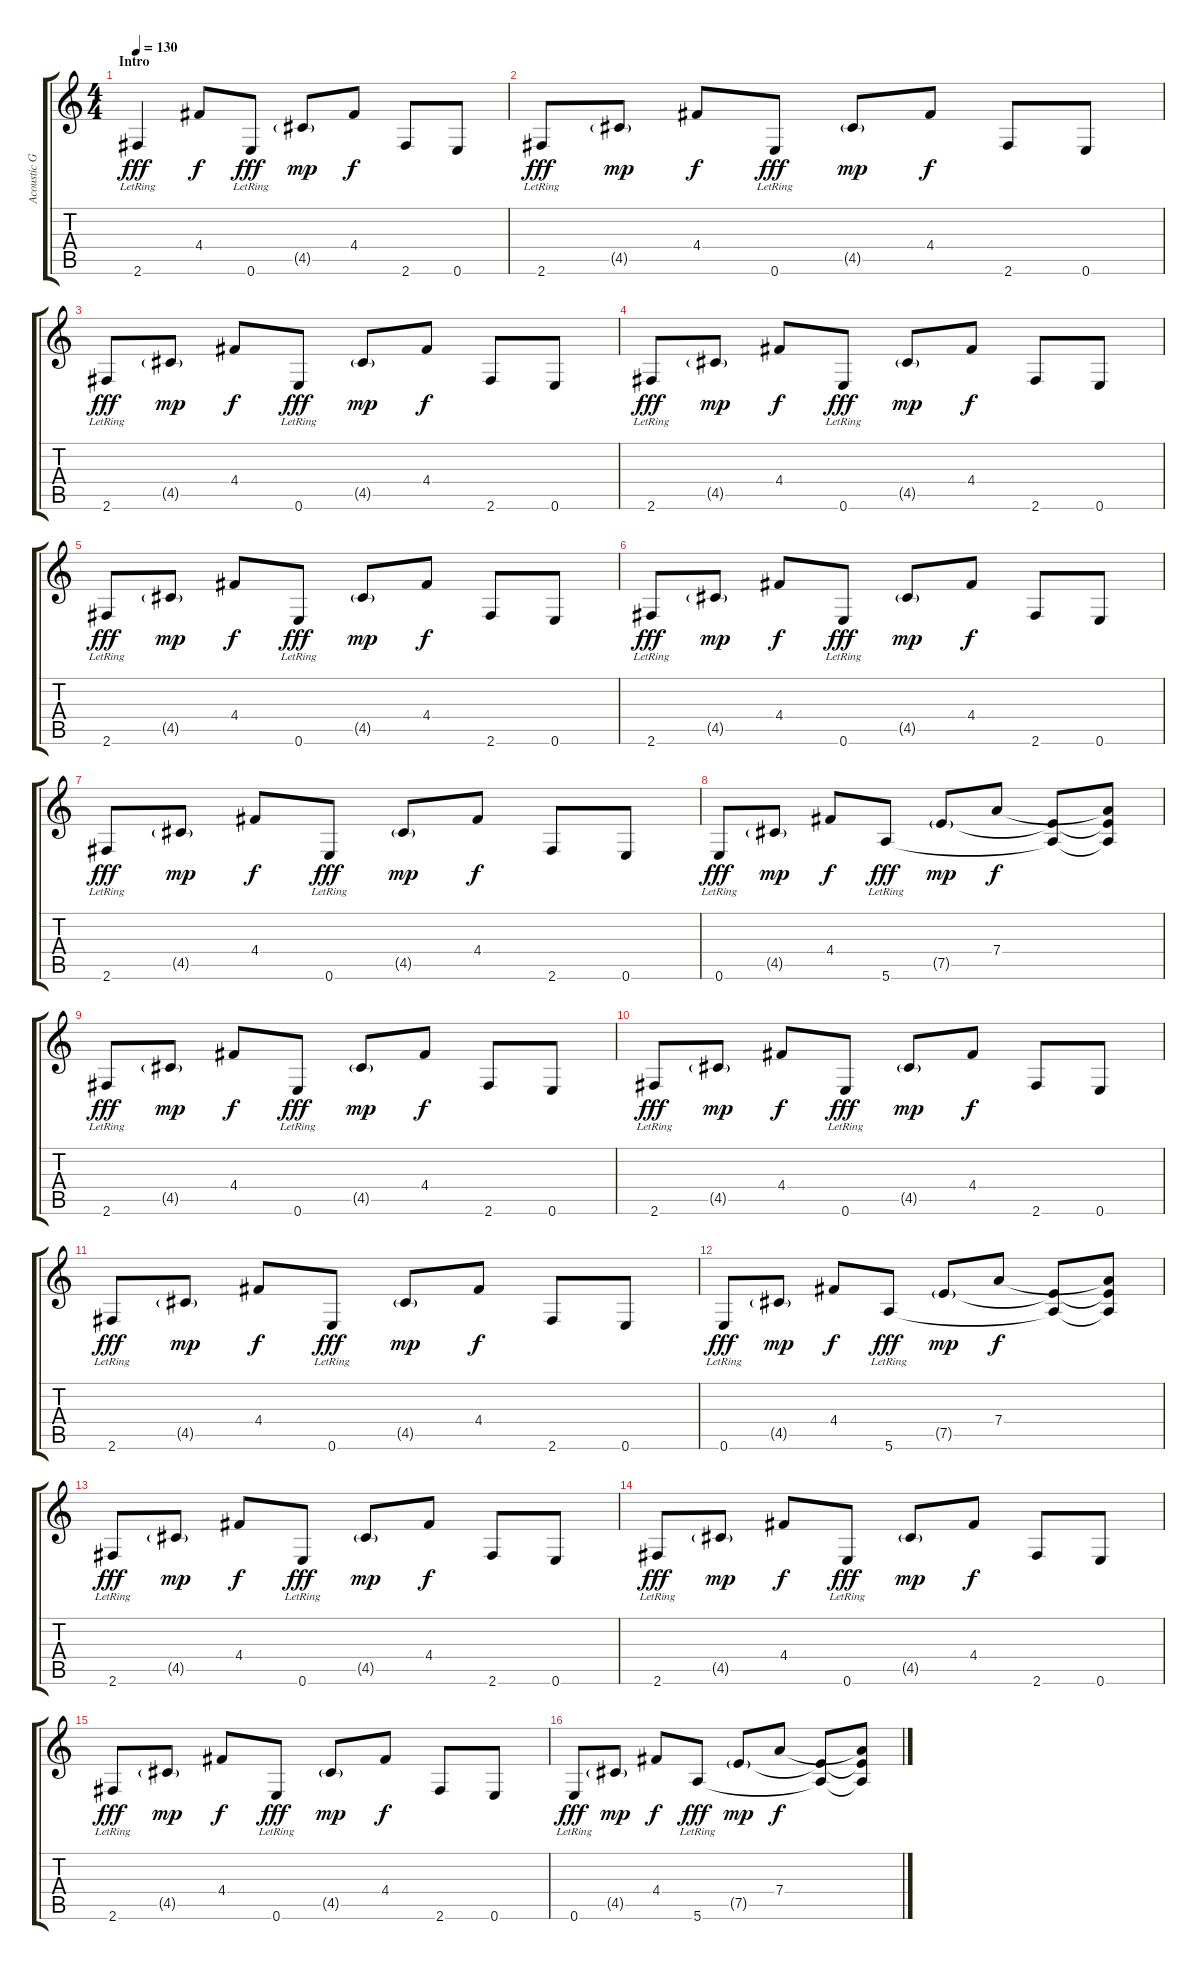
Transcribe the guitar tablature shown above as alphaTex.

\track ("Acoustic Guitar" "Acoustic G") {instrument acousticguitarsteel}
\staff {score tabs}
\tuning (E4 B3 G3 D3 A2 E2) {hide}
\ts (4 4)
\section ("" "Intro")
\tempo 130
\clef g2
\ks c
2.6{lr}.4{dy fff instrument acousticguitarsteel} 4.4.8{dy f} 0.6{lr}.8{dy fff} 4.5{g}.8{dy mp} 4.4.8{dy f} 2.6.8 0.6.8 |
2.6{lr}.8{dy fff} 4.5{g}.8{dy mp} 4.4.8{dy f} 0.6{lr}.8{dy fff} 4.5{g}.8{dy mp} 4.4.8{dy f} 2.6.8 0.6.8 |
2.6{lr}.8{dy fff} 4.5{g}.8{dy mp} 4.4.8{dy f} 0.6{lr}.8{dy fff} 4.5{g}.8{dy mp} 4.4.8{dy f} 2.6.8 0.6.8 |
2.6{lr}.8{dy fff} 4.5{g}.8{dy mp} 4.4.8{dy f} 0.6{lr}.8{dy fff} 4.5{g}.8{dy mp} 4.4.8{dy f} 2.6.8 0.6.8 |
2.6{lr}.8{dy fff} 4.5{g}.8{dy mp} 4.4.8{dy f} 0.6{lr}.8{dy fff} 4.5{g}.8{dy mp} 4.4.8{dy f} 2.6.8 0.6.8 |
2.6{lr}.8{dy fff} 4.5{g}.8{dy mp} 4.4.8{dy f} 0.6{lr}.8{dy fff} 4.5{g}.8{dy mp} 4.4.8{dy f} 2.6.8 0.6.8 |
2.6{lr}.8{dy fff} 4.5{g}.8{dy mp} 4.4.8{dy f} 0.6{lr}.8{dy fff} 4.5{g}.8{dy mp} 4.4.8{dy f} 2.6.8 0.6.8 |
0.6{lr}.8{dy fff} 4.5{g}.8{dy mp} 4.4.8{dy f} 5.6{lr}.8{dy fff} 7.5{g}.8{dy mp} 7.4.8{dy f} (7.5{t} 5.6{t}).8 (7.4{t} 7.5{t} 5.6{t}).8 |
2.6{lr}.8{dy fff} 4.5{g}.8{dy mp} 4.4.8{dy f} 0.6{lr}.8{dy fff} 4.5{g}.8{dy mp} 4.4.8{dy f} 2.6.8 0.6.8 |
2.6{lr}.8{dy fff} 4.5{g}.8{dy mp} 4.4.8{dy f} 0.6{lr}.8{dy fff} 4.5{g}.8{dy mp} 4.4.8{dy f} 2.6.8 0.6.8 |
2.6{lr}.8{dy fff} 4.5{g}.8{dy mp} 4.4.8{dy f} 0.6{lr}.8{dy fff} 4.5{g}.8{dy mp} 4.4.8{dy f} 2.6.8 0.6.8 |
0.6{lr}.8{dy fff} 4.5{g}.8{dy mp} 4.4.8{dy f} 5.6{lr}.8{dy fff} 7.5{g}.8{dy mp} 7.4.8{dy f} (7.5{t} 5.6{t}).8 (7.4{t} 7.5{t} 5.6{t}).8 |
2.6{lr}.8{dy fff} 4.5{g}.8{dy mp} 4.4.8{dy f} 0.6{lr}.8{dy fff} 4.5{g}.8{dy mp} 4.4.8{dy f} 2.6.8 0.6.8 |
2.6{lr}.8{dy fff} 4.5{g}.8{dy mp} 4.4.8{dy f} 0.6{lr}.8{dy fff} 4.5{g}.8{dy mp} 4.4.8{dy f} 2.6.8 0.6.8 |
2.6{lr}.8{dy fff} 4.5{g}.8{dy mp} 4.4.8{dy f} 0.6{lr}.8{dy fff} 4.5{g}.8{dy mp} 4.4.8{dy f} 2.6.8 0.6.8 |
0.6{lr}.8{dy fff} 4.5{g}.8{dy mp} 4.4.8{dy f} 5.6{lr}.8{dy fff} 7.5{g}.8{dy mp} 7.4.8{dy f} (7.5{t} 5.6{t}).8 (7.4{t} 7.5{t} 5.6{t}).8
